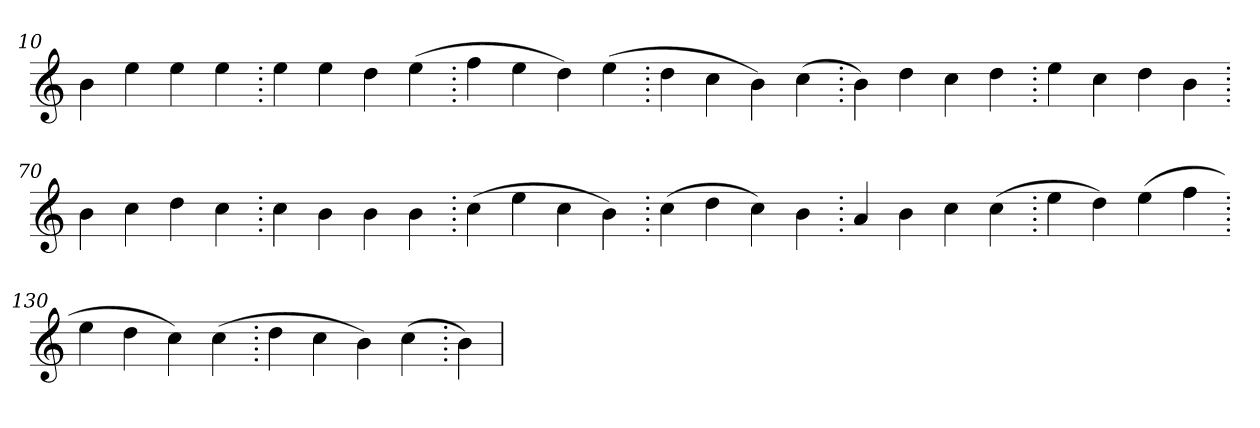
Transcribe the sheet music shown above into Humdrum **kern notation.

**kern
*part1
*staff1
*clefG2
=10.
4b
4ee
4ee
4ee
=20.
4ee
4ee
4dd
(>4ee
=30.
4ff
4ee
4dd)
(>4ee
=40.
4dd
4cc
4b)
(>4cc
=50.
4b)
4dd
4cc
4dd
=60.
4ee
4cc
4dd
4b
=70.
4b
4cc
4dd
4cc
=80.
4cc
4b
4b
4b
=90.
(>4cc
4ee
4cc
4b)
=100.
(>4cc
4dd
4cc)
4b
=110.
4a
4b
4cc
(>4cc
=120.
4ee
4dd)
(>4ee
4ff
=130.
4ee
4dd
4cc)
(>4cc
=140.
4dd
4cc
4b)
(>4cc
=150.
4b)
=
*-
